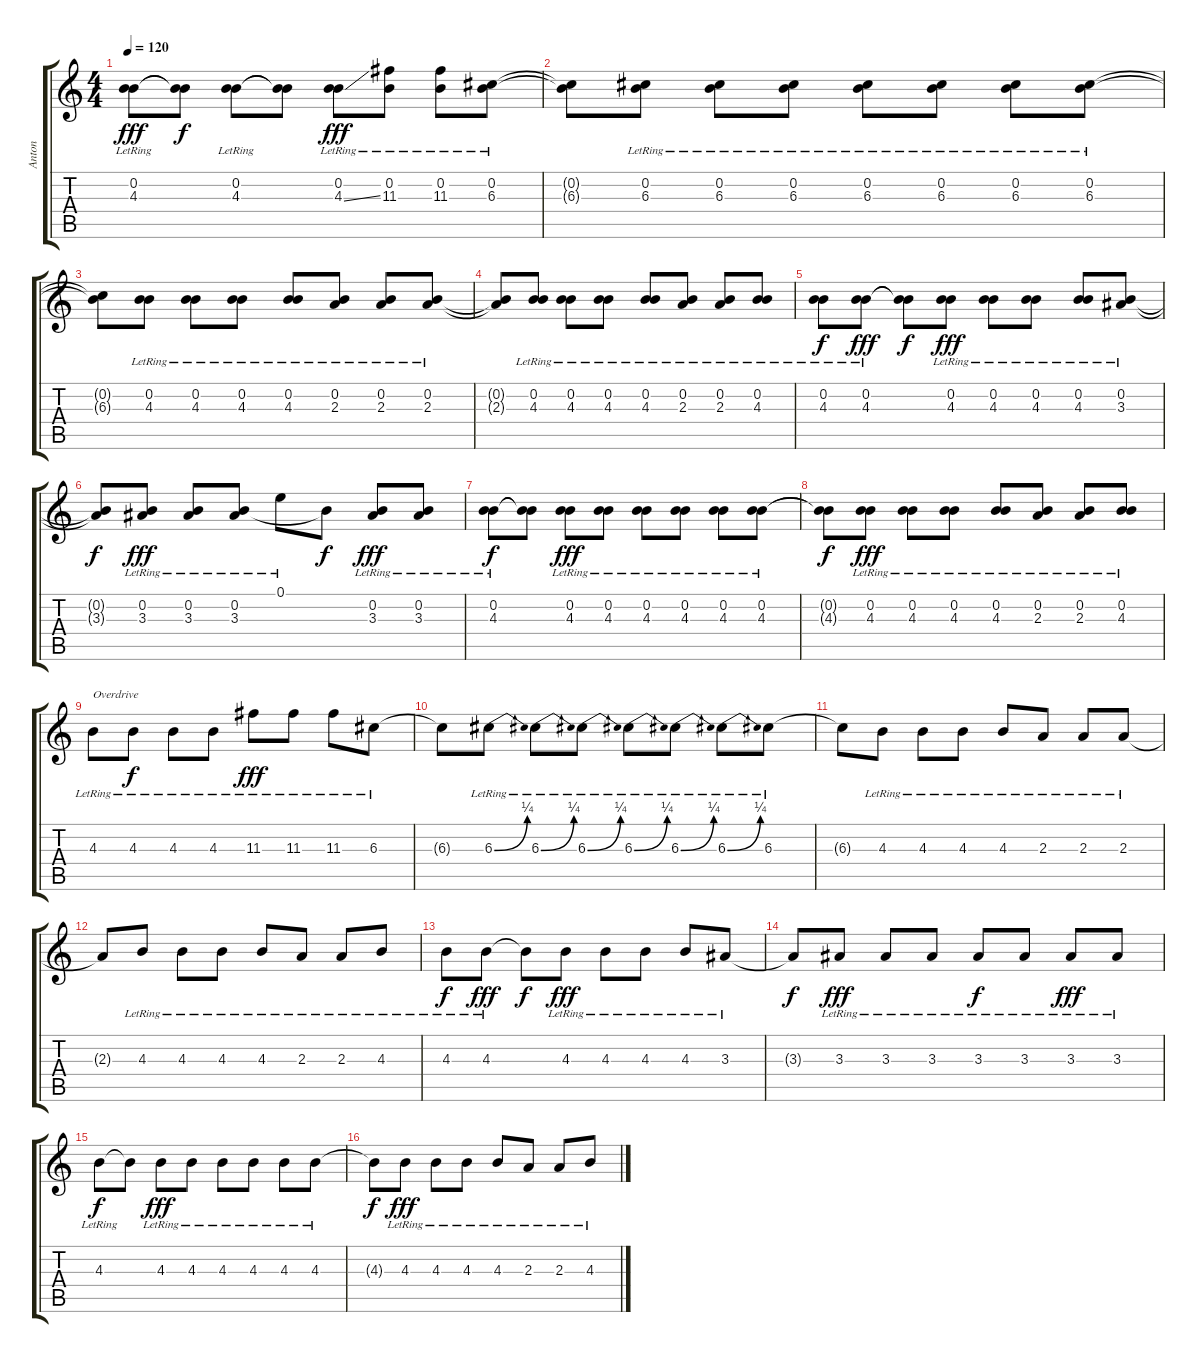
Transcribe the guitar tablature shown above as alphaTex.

\track ("Anton" "Anton") {instrument electricguitarclean}
\staff {score tabs}
\tuning (E4 B3 G3 D3 A2 E2) {hide}
\ts (4 4)
\tempo 120
\clef g2
\ks c
(0.2{lr} 4.3{lr}).8{dy fff} (0.2{t} 4.3{t}).8{dy f} (0.2{lr} 4.3{lr}).8 (0.2{t} 4.3{t}).8 (0.2{lr} 4.3{ss lr}).8{dy fff} (0.2{lr} 11.3{lr}).8 (0.2{lr} 11.3{lr}).8 (0.2{lr} 6.3{lr}).8 |
(0.2{t} 6.3{t}).8 (0.2{lr} 6.3{lr}).8 (0.2{lr} 6.3{lr}).8 (0.2{lr} 6.3{lr}).8 (0.2{lr} 6.3{lr}).8 (0.2{lr} 6.3{lr}).8 (0.2{lr} 6.3{lr}).8 (0.2{lr} 6.3{lr}).8 |
(0.2{t} 6.3{t}).8 (0.2{lr} 4.3{lr}).8 (0.2{lr} 4.3{lr}).8 (0.2{lr} 4.3{lr}).8 (0.2{lr} 4.3{lr}).8 (0.2{lr} 2.3{lr}).8 (0.2{lr} 2.3{lr}).8 (0.2{lr} 2.3{lr}).8 |
(0.2{t} 2.3{t}).8 (0.2{lr} 4.3{lr}).8 (0.2{lr} 4.3{lr}).8 (0.2{lr} 4.3{lr}).8 (0.2{lr} 4.3{lr}).8 (0.2{lr} 2.3{lr}).8 (0.2{lr} 2.3{lr}).8 (0.2{lr} 4.3{lr}).8 |
(0.2{lr} 4.3{lr}).8{dy f} (0.2{lr} 4.3{lr}).8{dy fff} (0.2{t} 4.3{t}).8{dy f} (0.2{lr} 4.3{lr}).8{dy fff} (0.2{lr} 4.3{lr}).8 (0.2{lr} 4.3{lr}).8 (0.2{lr} 4.3{lr}).8 (0.2{lr} 3.3{lr}).8 |
(0.2{t} 3.3{t}).8{dy f} (0.2{lr} 3.3{lr}).8{dy fff} (0.2{lr} 3.3{lr}).8 (0.2{lr} 3.3{lr}).8 0.1{lr}.8 0.2{t}.8{dy f} (0.2{lr} 3.3{lr}).8{dy fff} (0.2{lr} 3.3{lr}).8 |
(0.2{lr} 4.3{lr}).8{dy f} (0.2{t} 4.3{t}).8 (0.2{lr} 4.3{lr}).8{dy fff} (0.2{lr} 4.3{lr}).8 (0.2{lr} 4.3{lr}).8 (0.2{lr} 4.3{lr}).8 (0.2{lr} 4.3{lr}).8 (0.2{lr} 4.3{lr}).8 |
(0.2{t} 4.3{t}).8{dy f} (0.2{lr} 4.3{lr}).8{dy fff} (0.2{lr} 4.3{lr}).8 (0.2{lr} 4.3{lr}).8 (0.2{lr} 4.3{lr}).8 (0.2{lr} 2.3{lr}).8 (0.2{lr} 2.3{lr}).8 (0.2{lr} 4.3{lr}).8 |
4.3{lr}.8{txt "Overdrive" volume 9 instrument overdrivenguitar} 4.3{lr}.8{dy f} 4.3{lr}.8 4.3{lr}.8 11.3{lr}.8{dy fff} 11.3{lr}.8 11.3{lr}.8 6.3{lr}.8 |
6.3{t}.8 6.3{be (bend 0 0 60 1) lr}.8 6.3{be (bend 0 0 60 1) lr}.8 6.3{be (bend 0 0 60 1) lr}.8 6.3{be (bend 0 0 60 1) lr}.8 6.3{be (bend 0 0 60 1) lr}.8 6.3{be (bend 0 0 60 1) lr}.8 6.3{lr}.8 |
6.3{t}.8 4.3{lr}.8 4.3{lr}.8 4.3{lr}.8 4.3{lr}.8 2.3{lr}.8 2.3{lr}.8 2.3{lr}.8 |
2.3{t}.8 4.3{lr}.8 4.3{lr}.8 4.3{lr}.8 4.3{lr}.8 2.3{lr}.8 2.3{lr}.8 4.3{lr}.8 |
4.3{lr}.8{dy f} 4.3{lr}.8{dy fff} 4.3{t}.8{dy f} 4.3{lr}.8{dy fff} 4.3{lr}.8 4.3{lr}.8 4.3{lr}.8 3.3{lr}.8 |
3.3{t}.8{dy f} 3.3{lr}.8{dy fff} 3.3{lr}.8 3.3{lr}.8 3.3{lr}.8{dy f} 3.3{lr}.8 3.3{lr}.8{dy fff} 3.3{lr}.8 |
4.3{lr}.8{dy f} 4.3{t}.8 4.3{lr}.8{dy fff} 4.3{lr}.8 4.3{lr}.8 4.3{lr}.8 4.3{lr}.8 4.3{lr}.8 |
4.3{t}.8{dy f} 4.3{lr}.8{dy fff} 4.3{lr}.8 4.3{lr}.8 4.3{lr}.8 2.3{lr}.8 2.3{lr}.8 4.3{lr}.8
